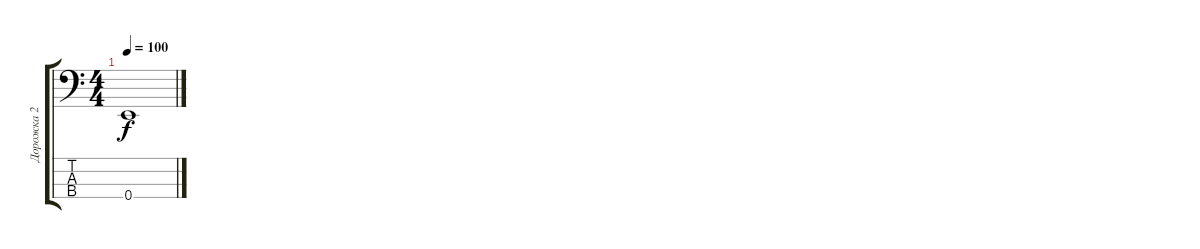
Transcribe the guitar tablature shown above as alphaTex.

\track ("Дорожка 2" "Дорожка 2") {instrument electricbassfinger}
\staff {score tabs}
\tuning (G2 D2 A1 E1) {hide}
\ts (4 4)
\tempo 100
\clef f4
\ks c
0.4.1{dy f}
